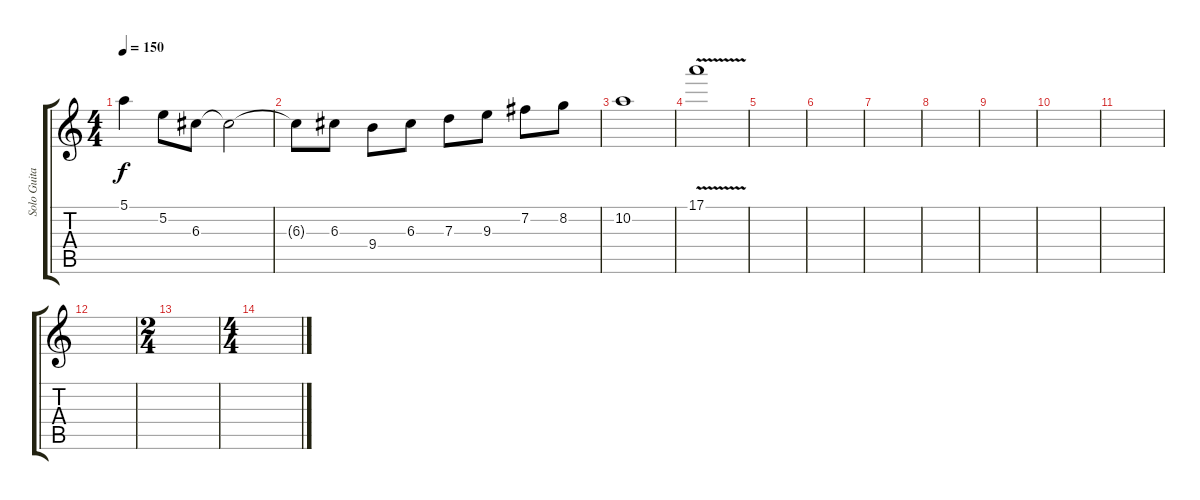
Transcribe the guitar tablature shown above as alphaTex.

\track ("Solo Guitar" "Solo Guita") {instrument overdrivenguitar}
\staff {score tabs}
\tuning (E4 B3 G3 D3 A2 E2) {hide}
\ts (4 4)
\tempo 150
\clef g2
\ks c
5.1.4{dy f} 5.2.8 6.3.8 6.3{t}.2 |
6.3{t}.8 6.3.8 9.4.8 6.3.8 7.3.8 9.3.8 7.2.8 8.2.8 |
10.2.1 |
17.1{v}.1 |
|
|
|
|
|
|
|
|
\ts (2 4)
|
\ts (4 4)
